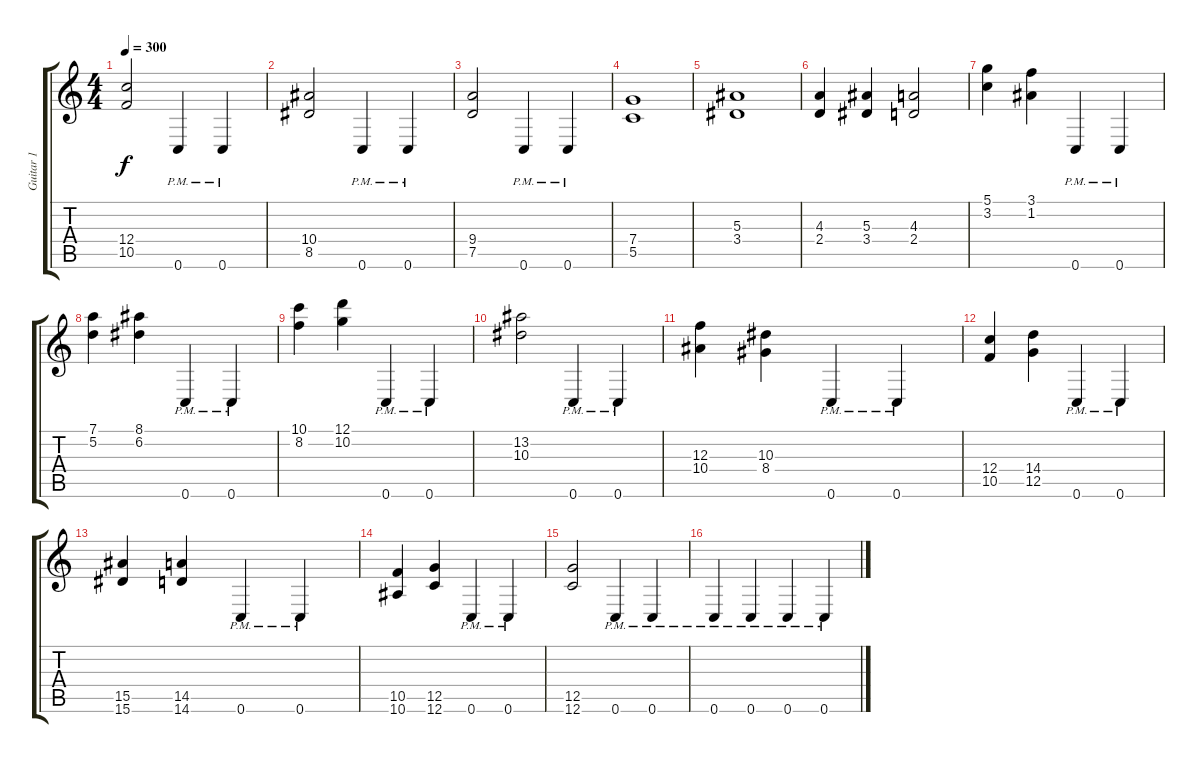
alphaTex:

\track ("Guitar 1" "Guitar 1") {instrument distortionguitar}
\staff {score tabs}
\tuning (D4 A3 F3 C3 G2 C2) {hide}
\ts (4 4)
\tempo 300
\clef g2
\ks c
(12.4 10.5).2{dy f} 0.6{pm}.4 0.6{pm}.4 |
(10.4 8.5).2 0.6{pm}.4 0.6{pm}.4 |
(9.4 7.5).2 0.6{pm}.4 0.6{pm}.4 |
(7.4 5.5).1 |
(5.3 3.4).1 |
(4.3 2.4).4 (5.3 3.4).4 (4.3 2.4).2 |
(5.1 3.2).4 (3.1 1.2).4 0.6{pm}.4 0.6{pm}.4 |
(7.1 5.2).4 (8.1 6.2).4 0.6{pm}.4 0.6{pm}.4 |
(10.1 8.2).4 (12.1 10.2).4 0.6{pm}.4 0.6{pm}.4 |
(13.2 10.3).2 0.6{pm}.4 0.6{pm}.4 |
(12.3 10.4).4 (10.3 8.4).4 0.6{pm}.4 0.6{pm}.4 |
(12.4 10.5).4 (14.4 12.5).4 0.6{pm}.4 0.6{pm}.4 |
(15.5 15.6).4 (14.5 14.6).4 0.6{pm}.4 0.6{pm}.4 |
(10.5 10.6).4 (12.5 12.6).4 0.6{pm}.4 0.6{pm}.4 |
(12.5 12.6).2 0.6{pm}.4 0.6{pm}.4 |
0.6{pm}.4 0.6{pm}.4 0.6{pm}.4 0.6{pm}.4
